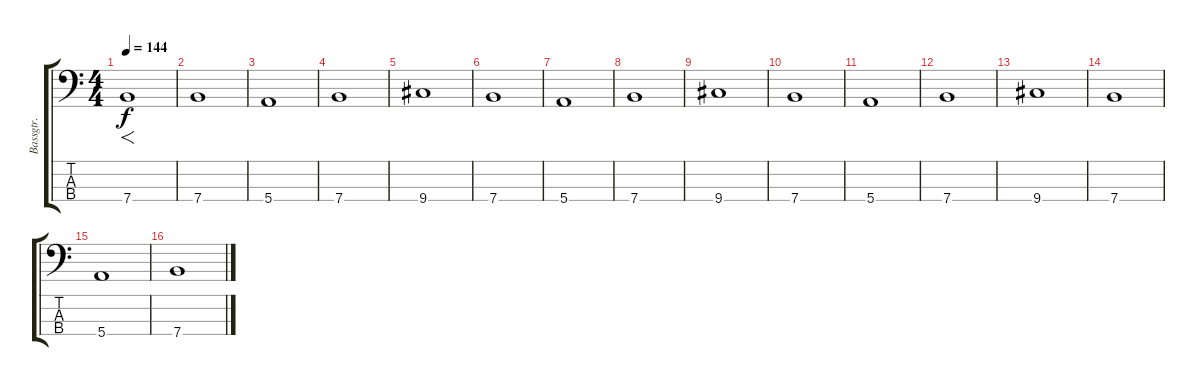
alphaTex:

\track ("Bassgtr." "Bassgtr.") {instrument electricbasspick}
\staff {score tabs}
\tuning (G2 D2 A1 E1) {hide}
\ts (4 4)
\tempo 144
\clef f4
\ks c
7.4.1{f dy f instrument electricbasspick} |
7.4.1 |
5.4.1 |
7.4.1 |
9.4.1 |
7.4.1 |
5.4.1 |
7.4.1 |
9.4.1 |
7.4.1 |
5.4.1 |
7.4.1 |
9.4.1 |
7.4.1 |
5.4.1 |
7.4.1
